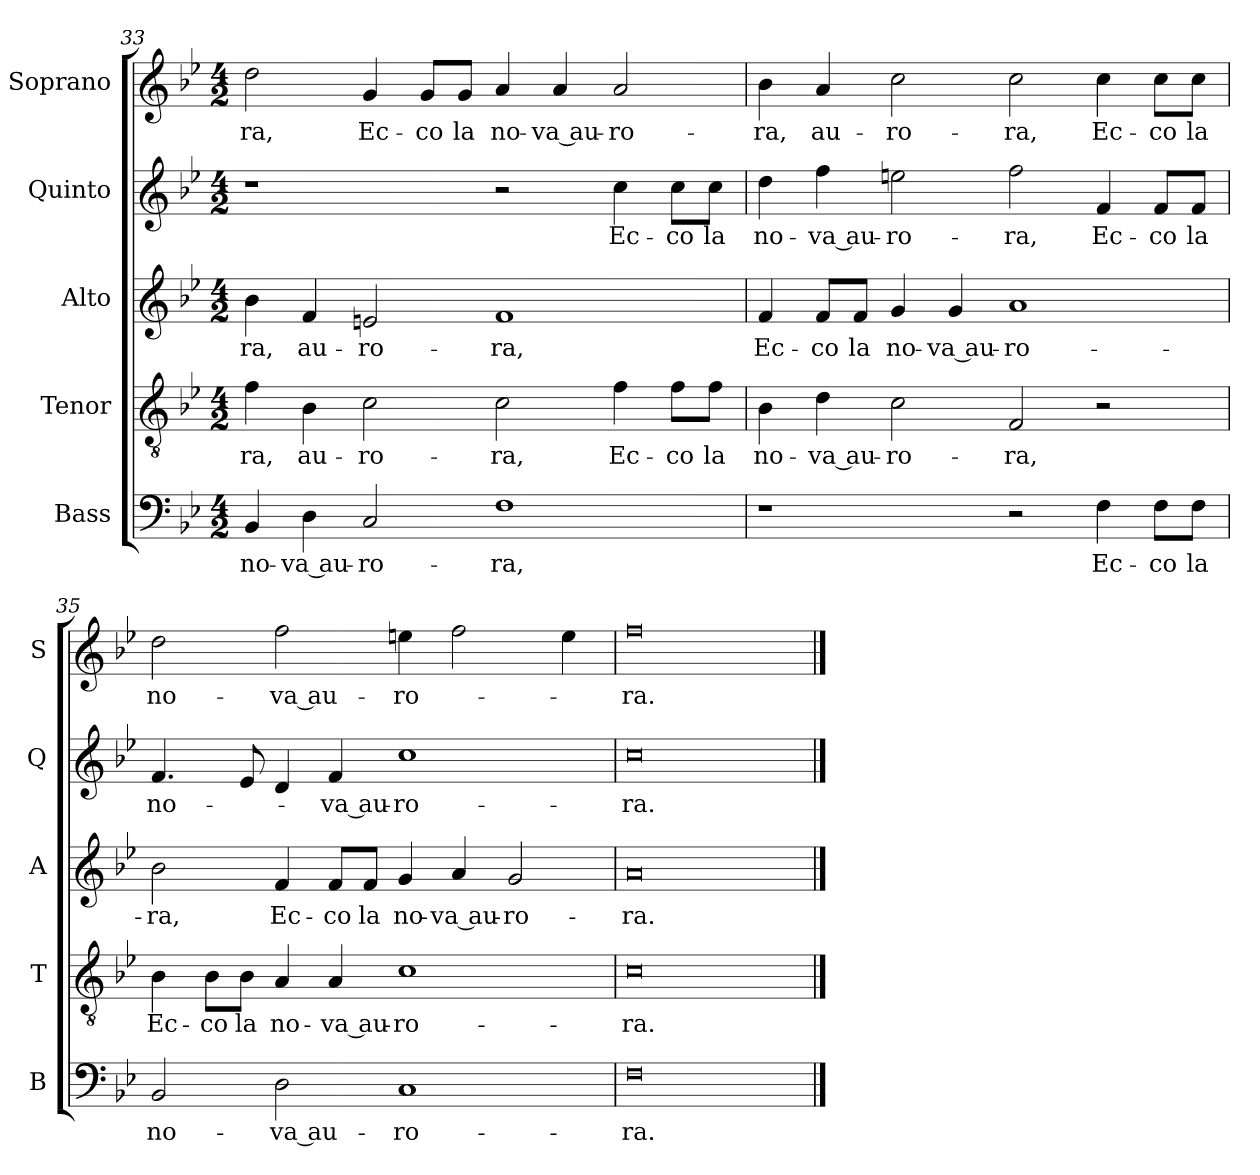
**kern	**text	**kern	**text	**kern	**text	**kern	**text	**kern	**text
*part5	*part5	*part4	*part4	*part3	*part3	*part2	*part2	*part1	*part1
*staff5	*staff5	*staff4	*staff4	*staff3	*staff3	*staff2	*staff2	*staff1	*staff1
*I"Bass	*	*I"Tenor	*	*I"Alto	*	*I"Quinto	*	*I"Soprano	*
*I'B	*	*I'T	*	*I'A	*	*I'Q	*	*I'S	*
!!LO:PB:g=z
*clefF4	*	*clefGv2	*	*clefG2	*	*clefG2	*	*clefG2	*
*k[b-e-]	*	*k[b-e-]	*	*k[b-e-]	*	*k[b-e-]	*	*k[b-e-]	*
*B-:	*	*B-:	*	*B-:	*	*B-:	*	*B-:	*
*M4/2	*	*M4/2	*	*M4/2	*	*M4/2	*	*M4/2	*
=33	=33	=33	=33	=33	=33	=33	=33	=33	=33
!	!LO:LY:b	!	!LO:LY:b	!	!LO:LY:b	!	!	!	!LO:LY:b
4BB-/	no-	4f\	-ra,	4b-\	-ra,	1r	.	2dd\	-ra,
!	!LO:LY:b	!	!LO:LY:b	!	!LO:LY:b	!	!	!	!
4D\	-va au-	4B-\	au-	4f/	au-	.	.	.	.
!	!LO:LY:b	!	!LO:LY:b	!	!LO:LY:b	!	!	!	!LO:LY:b
2C/	-ro-	2c\	-ro-	2en/	-ro-	.	.	4g/	Ec-
!	!	!	!	!	!	!	!	!	!LO:LY:b
.	.	.	.	.	.	.	.	8g/L	-co
!	!	!	!	!	!	!	!	!	!LO:LY:b
.	.	.	.	.	.	.	.	8g/J	la
!	!LO:LY:b	!	!LO:LY:b	!	!LO:LY:b	!	!	!	!LO:LY:b
1F	-ra,	2c\	-ra,	1f	-ra,	2r	.	4a/	no-
!	!	!	!	!	!	!	!	!	!LO:LY:b
.	.	.	.	.	.	.	.	4a/	-va au-
!	!	!	!LO:LY:b	!	!	!	!LO:LY:b	!	!LO:LY:b
.	.	4f\	Ec-	.	.	4cc\	Ec-	2a/	-ro-
!	!	!	!LO:LY:b	!	!	!	!LO:LY:b	!	!
.	.	8f\L	-co	.	.	8cc\L	-co	.	.
!	!	!	!LO:LY:b	!	!	!	!LO:LY:b	!	!
.	.	8f\J	la	.	.	8cc\J	la	.	.
=34	=34	=34	=34	=34	=34	=34	=34	=34	=34
!	!	!	!LO:LY:b	!	!LO:LY:b	!	!LO:LY:b	!	!LO:LY:b
1r	.	4B-\	no-	4f/	Ec-	4dd\	no-	4b-\	-ra,
!	!	!	!LO:LY:b	!	!LO:LY:b	!	!LO:LY:b	!	!LO:LY:b
.	.	4d\	-va au-	8f/L	-co	4ff\	-va au-	4a/	au-
!	!	!	!	!	!LO:LY:b	!	!	!	!
.	.	.	.	8f/J	la	.	.	.	.
!	!	!	!LO:LY:b	!	!LO:LY:b	!	!LO:LY:b	!	!LO:LY:b
.	.	2c\	-ro-	4g/	no-	2een\	-ro-	2cc\	-ro-
!	!	!	!	!	!LO:LY:b	!	!	!	!
.	.	.	.	4g/	-va au-	.	.	.	.
!	!	!	!LO:LY:b	!	!LO:LY:b	!	!LO:LY:b	!	!LO:LY:b
2r	.	2F/	-ra,	1a	-ro-	2ff\	-ra,	2cc\	-ra,
!	!LO:LY:b	!	!	!	!	!	!LO:LY:b	!	!LO:LY:b
4F\	Ec-	2r	.	.	.	4f/	Ec-	4cc\	Ec-
!	!LO:LY:b	!	!	!	!	!	!LO:LY:b	!	!LO:LY:b
8F\L	-co	.	.	.	.	8f/L	-co	8cc\L	-co
!	!LO:LY:b	!	!	!	!	!	!LO:LY:b	!	!LO:LY:b
8F\J	la	.	.	.	.	8f/J	la	8cc\J	la
!!LO:LB:g=z
=35	=35	=35	=35	=35	=35	=35	=35	=35	=35
!	!LO:LY:b	!	!LO:LY:b	!	!LO:LY:b	!	!LO:LY:b	!	!LO:LY:b
2BB-/	no-	4B-\	Ec-	2b-\	-ra,	4.f/	no-	2dd\	no-
!	!	!	!LO:LY:b	!	!	!	!	!	!
.	.	8B-\L	-co	.	.	.	.	.	.
!	!	!	!LO:LY:b	!	!	!	!	!	!
.	.	8B-\J	la	.	.	8e-/	.	.	.
!	!LO:LY:b	!	!LO:LY:b	!	!LO:LY:b	!	!	!	!LO:LY:b
2D\	-va au-	4A/	no-	4f/	Ec-	4d/	.	2ff\	-va au-
!	!	!	!LO:LY:b	!	!LO:LY:b	!	!LO:LY:b	!	!
.	.	4A/	-va au-	8f/L	-co	4f/	-va au-	.	.
!	!	!	!	!	!LO:LY:b	!	!	!	!
.	.	.	.	8f/J	la	.	.	.	.
!	!LO:LY:b	!	!LO:LY:b	!	!LO:LY:b	!	!LO:LY:b	!	!LO:LY:b
1C	-ro-	1c	-ro-	4g/	no-	1cc	-ro-	4een\	-ro-
!	!	!	!	!	!LO:LY:b	!	!	!	!
.	.	.	.	4a/	-va au-	.	.	2ff\	.
!	!	!	!	!	!LO:LY:b	!	!	!	!
.	.	.	.	2g/	-ro-	.	.	.	.
.	.	.	.	.	.	.	.	4ee\	.
=36	=36	=36	=36	=36	=36	=36	=36	=36	=36
!	!LO:LY:b	!	!LO:LY:b	!	!LO:LY:b	!	!LO:LY:b	!	!LO:LY:b
0F	-ra.	0c	-ra.	0a	-ra.	0cc	-ra.	0ff	-ra.
==	==	==	==	==	==	==	==	==	==
*-	*-	*-	*-	*-	*-	*-	*-	*-	*-
